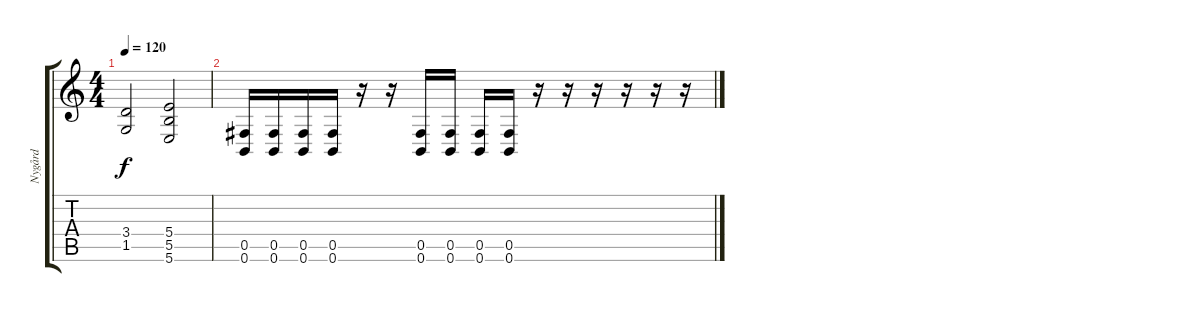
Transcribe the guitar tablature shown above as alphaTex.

\track ("Nygård" "Nygård") {instrument distortionguitar}
\staff {score tabs}
\tuning (Db4 Ab3 E3 B2 Gb2 B1) {hide}
\ts (4 4)
\tempo 120
\clef g2
\ks c
(3.4{t} 1.5{t}).2{dy f} (5.4 5.5 5.6).2 |
(0.5 0.6).16 (0.5 0.6).16 (0.5 0.6).16 (0.5 0.6).16 r.16 r.16 (0.5 0.6).16 (0.5 0.6).16 (0.5 0.6).16 (0.5 0.6).16 r.16 r.16 r.16 r.16 r.16 r.16
